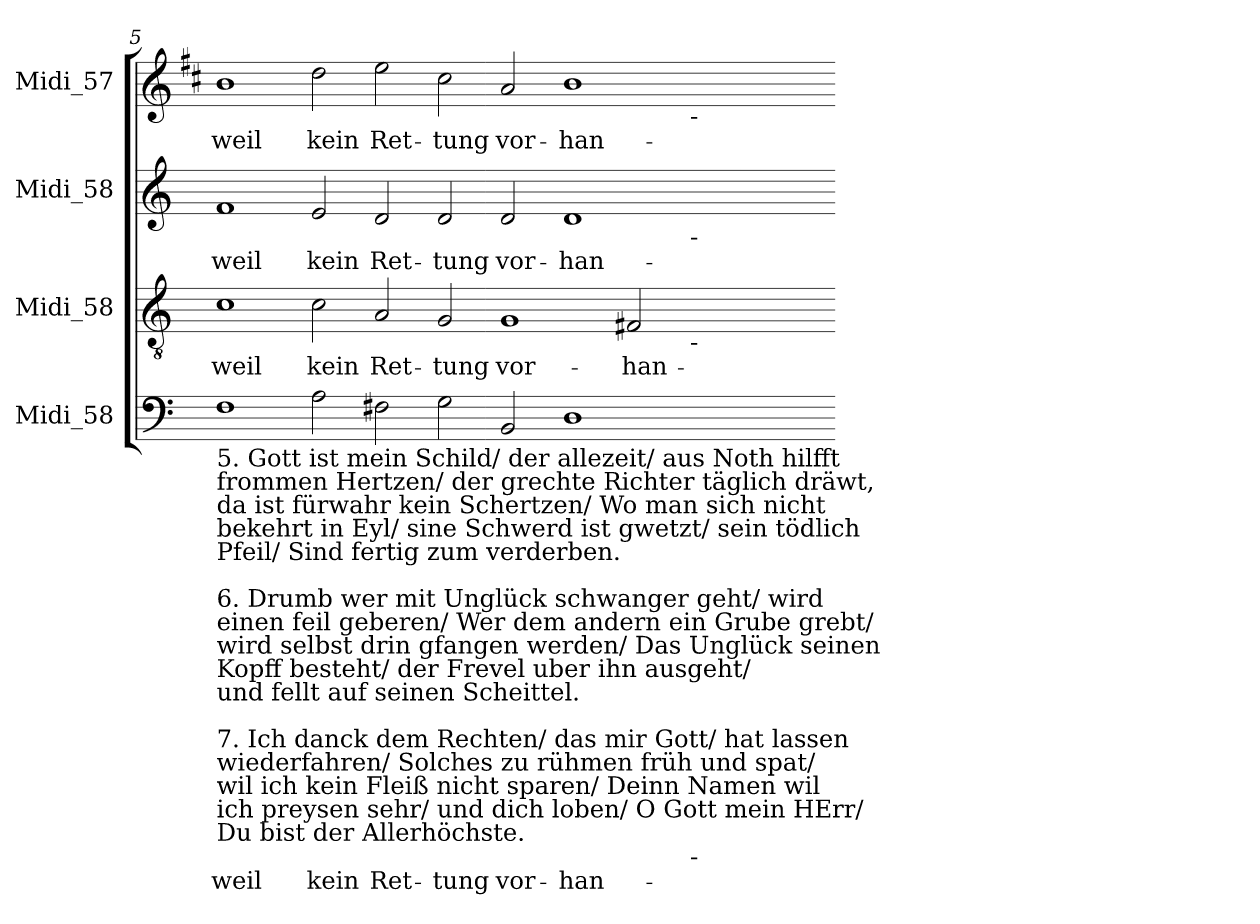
**kern	**text	**kern	**text	**kern	**text	**kern	**text
*part4	*part4	*part3	*part3	*part2	*part2	*part1	*part1
*staff4	*staff4	*staff3	*staff3	*staff2	*staff2	*staff1	*staff1
*I"Midi_58	*	*I"Midi_58	*	*I"Midi_58	*	*I"Midi_57	*
*clefF4	*	*clefGv2	*	*clefG2	*	*clefG2	*
*	*	*	*	*	*	*ITrd1c2	*
*k[]	*	*k[]	*	*k[]	*	*k[]	*
*C:	*	*C:	*	*C:	*	*C:	*
=5	=5	=5	=5	=5	=5	=5	=5
!LO:TX:b:t=5. Gott ist mein Schild/ der allezeit/ aus Noth hilfft\nfrommen Hertzen/ der grechte Richter täglich dräwt,\nda ist fürwahr kein Schertzen/ Wo man sich nicht\nbekehrt in Eyl/ sine Schwerd ist gwetzt/ sein tödlich\nPfeil/ Sind fertig zum verderben.\n\n6. Drumb wer mit Unglück schwanger geht/ wird\neinen feil geberen/ Wer dem andern ein Grube grebt/\nwird selbst drin gfangen werden/ Das Unglück seinen\nKopff besteht/ der Frevel uber ihn ausgeht/\nund fellt auf seinen Scheittel.\n\n7. Ich danck dem Rechten/ das mir Gott/ hat lassen\nwiederfahren/ Solches zu rühmen früh und spat/\nwil ich kein Fleiß nicht sparen/ Deinn Namen wil\nich preysen sehr/ und dich loben/ O Gott mein HErr/\nDu bist der Allerhöchste.	!	!	!	!	!	!	!
!	!LO:LY:b	!	!LO:LY:b	!	!LO:LY:b	!	!LO:LY:b
1F	weil	1c	weil	1f	weil	1a	weil
!	!LO:LY:b	!	!LO:LY:b	!	!LO:LY:b	!	!LO:LY:b
2A	kein	2c	kein	2e	kein	2cc	kein
!	!LO:LY:b	!	!LO:LY:b	!	!LO:LY:b	!	!LO:LY:b
2F#X	Ret-	2A	Ret-	2d	Ret-	2dd	Ret-
!	!LO:LY:b	!	!LO:LY:b	!	!LO:LY:b	!	!LO:LY:b
2G	-tung	2G	-tung	2d	-tung	2b	-tung
!	!LO:LY:b	!	!LO:LY:b	!	!LO:LY:b	!	!LO:LY:b
2BB	vor-	1G	vor-	2d	vor-	2g	vor-
!	!LO:LY:b	!	!	!	!LO:LY:b	!	!LO:LY:b
1D	-han-	.	.	1d	-han-	1a	-han-
!	!	!	!LO:LY:b	!	!	!	!
.	.	2F#X	-han-	.	.	.	.
!	!	!	!	!	!	!LO:TX:b:t=-	!
!	!	!	!	!LO:TX:b:t=-	!	!	!
!	!	!LO:TX:b:t=-	!	!	!	!	!
!LO:TX:b:t=-	!	!	!	!	!	!	!
!	!LO:LY:b	!	!LO:LY:b	!	!LO:LY:b	!	!LO:LY:b
0GGyy	-den.	0Gyy	-den.	0dyy	-den.	0gyy	-den.
=-	=-	=-	=-	=-	=-	=-	=-
*-	*-	*-	*-	*-	*-	*-	*-
